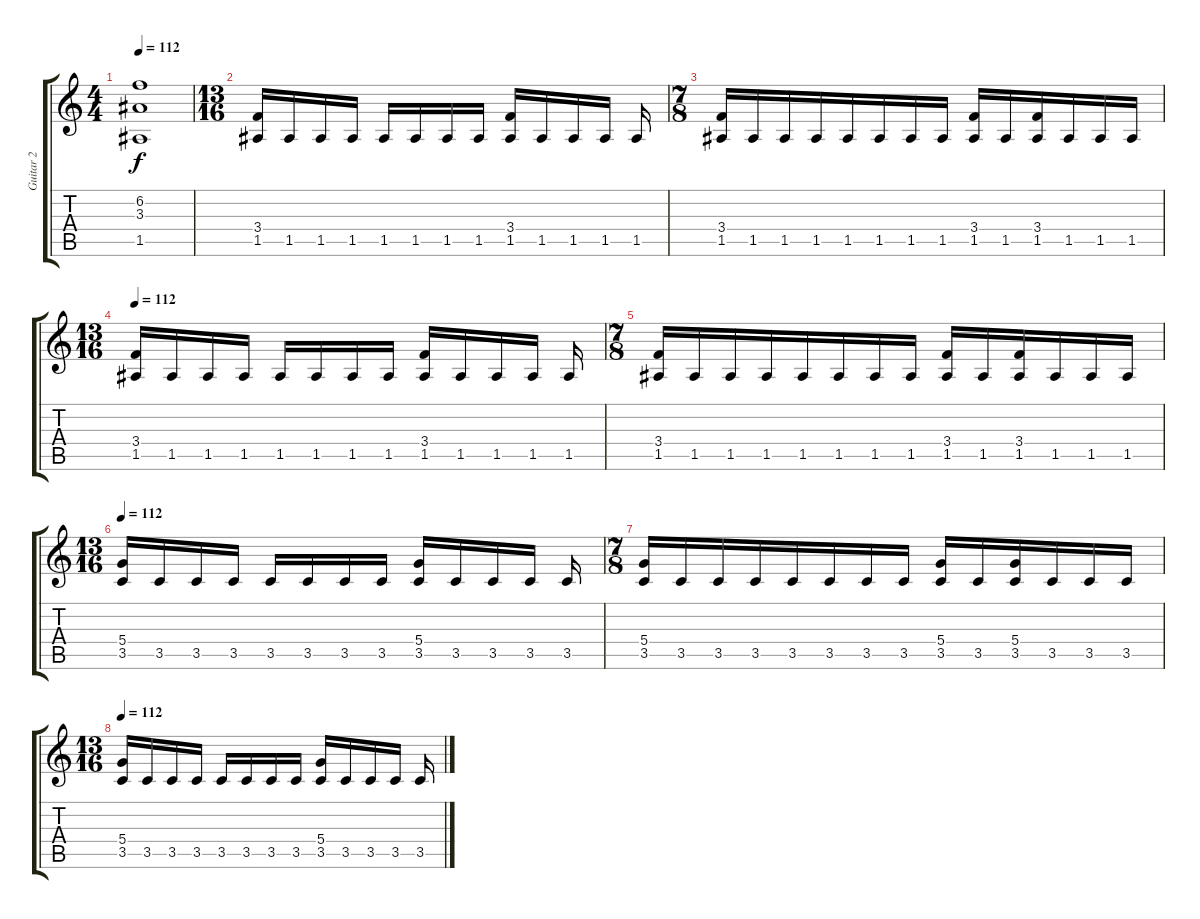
\track ("Guitar 2" "Guitar 2") {instrument distortionguitar}
\staff {score tabs}
\tuning (E4 B3 G3 D3 A2 E2) {hide}
\ts (4 4)
\tempo 112
\clef g2
\ks c
(6.2{t} 3.3{t} 1.5{t}).1{dy f} |
\ts (13 16)
(3.4 1.5).16 1.5.16 1.5.16 1.5.16 1.5.16 1.5.16 1.5.16 1.5.16 (3.4 1.5).16 1.5.16 1.5.16 1.5.16 1.5.16 |
\ts (7 8)
(3.4 1.5).16 1.5.16 1.5.16 1.5.16 1.5.16 1.5.16 1.5.16 1.5.16 (3.4 1.5).16 1.5.16 (3.4 1.5).16 1.5.16 1.5.16 1.5.16 |
\ts (13 16)
\tempo 112
(3.4 1.5).16 1.5.16 1.5.16 1.5.16 1.5.16 1.5.16 1.5.16 1.5.16 (3.4 1.5).16 1.5.16 1.5.16 1.5.16 1.5.16 |
\ts (7 8)
(3.4 1.5).16 1.5.16 1.5.16 1.5.16 1.5.16 1.5.16 1.5.16 1.5.16 (3.4 1.5).16 1.5.16 (3.4 1.5).16 1.5.16 1.5.16 1.5.16 |
\ts (13 16)
\tempo 112
(5.4 3.5).16 3.5.16 3.5.16 3.5.16 3.5.16 3.5.16 3.5.16 3.5.16 (5.4 3.5).16 3.5.16 3.5.16 3.5.16 3.5.16 |
\ts (7 8)
(5.4 3.5).16 3.5.16 3.5.16 3.5.16 3.5.16 3.5.16 3.5.16 3.5.16 (5.4 3.5).16 3.5.16 (5.4 3.5).16 3.5.16 3.5.16 3.5.16 |
\ts (13 16)
\tempo 112
(5.4 3.5).16 3.5.16 3.5.16 3.5.16 3.5.16 3.5.16 3.5.16 3.5.16 (5.4 3.5).16 3.5.16 3.5.16 3.5.16 3.5.16
